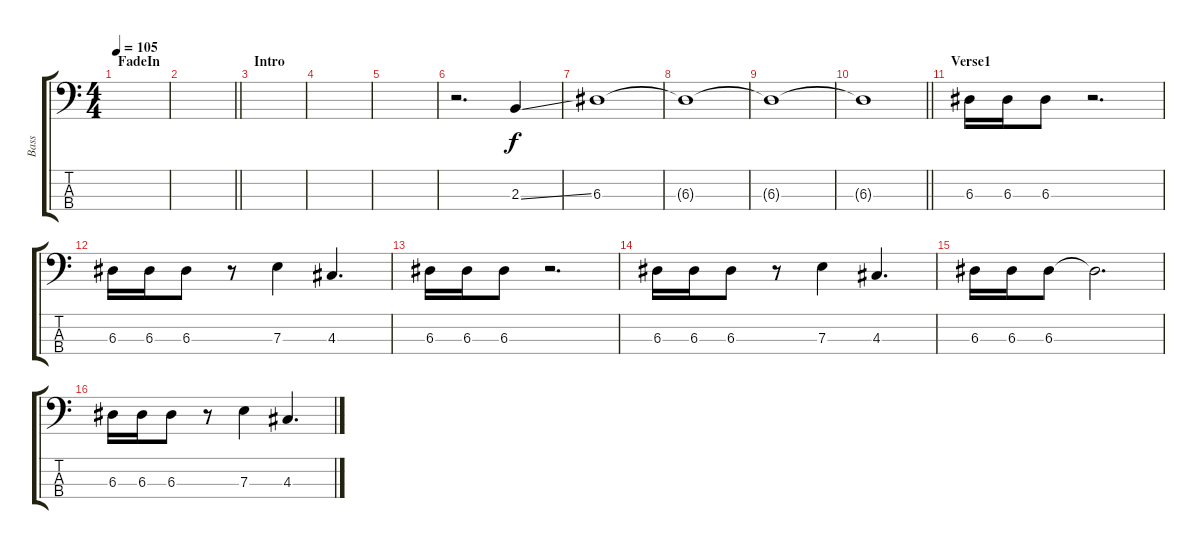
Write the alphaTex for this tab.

\track ("Bass" "Bass") {instrument electricbassfinger}
\staff {score tabs}
\tuning (G2 D2 A1 D1) {hide}
\ts (4 4)
\section ("" "FadeIn")
\tempo 105
\clef f4
\ks c
|
\barLineRight lightlight
|
\section ("" "Intro")
|
|
|
r.2{d} 2.3{ss}.4 |
6.3.1{dy f} |
6.3{t}.1 |
6.3{t}.1 |
\barLineRight lightlight
6.3{t}.1 |
\section ("" "Verse1")
6.3.16 6.3.16 6.3.8 r.2{d} |
6.3.16 6.3.16 6.3.8 r.8 7.3.4 4.3.4{d} |
6.3.16 6.3.16 6.3.8 r.2{d} |
6.3.16 6.3.16 6.3.8 r.8 7.3.4 4.3.4{d} |
6.3.16 6.3.16 6.3.8 6.3{t}.2{d} |
6.3.16 6.3.16 6.3.8 r.8 7.3.4 4.3.4{d}
